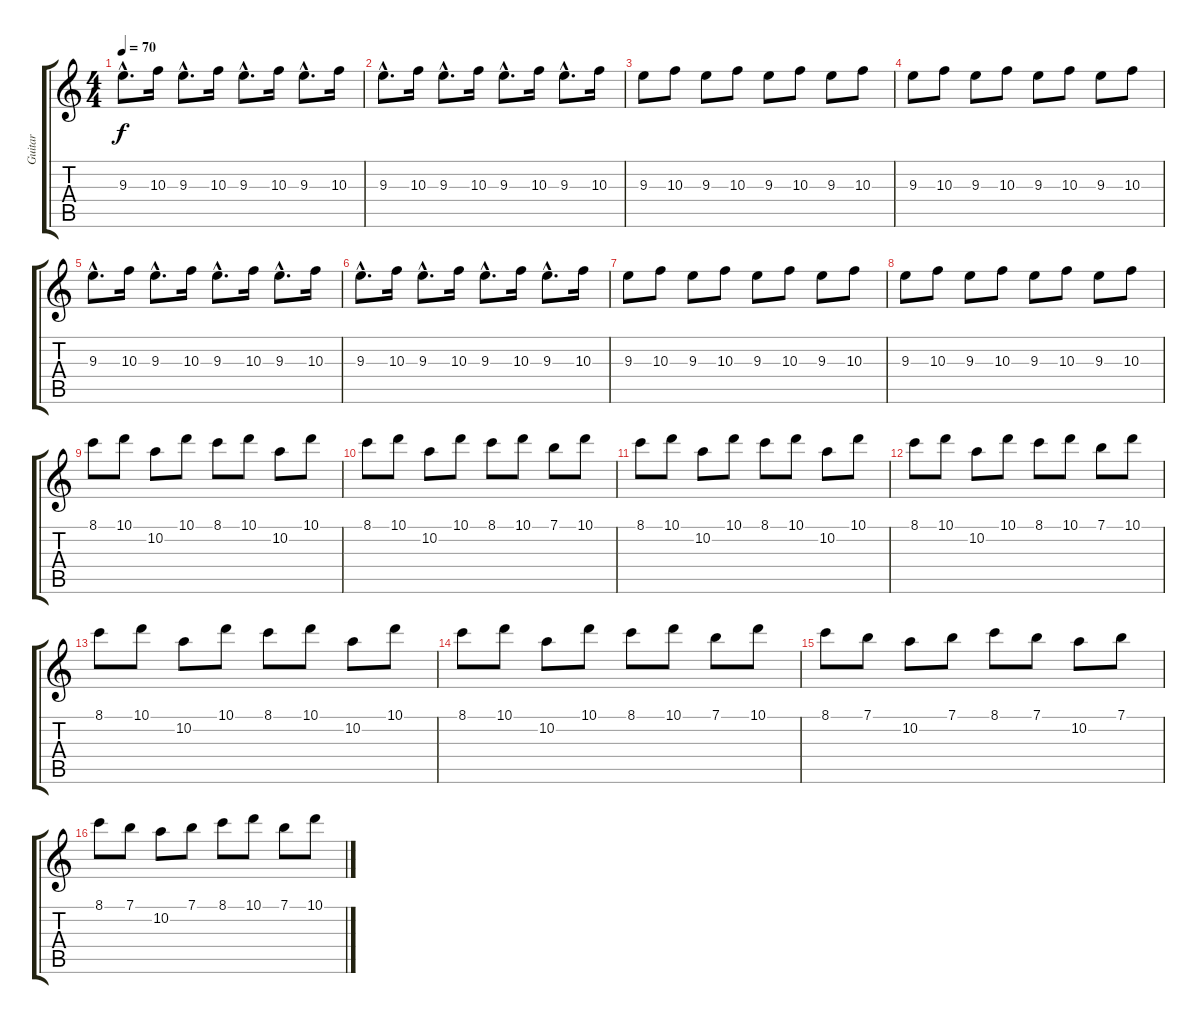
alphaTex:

\track ("Guitar" "Guitar") {instrument overdrivenguitar}
\staff {score tabs}
\tuning (E4 B3 G3 D3 A2 D2) {hide}
\ts (4 4)
\tempo 70
\clef g2
\ks c
9.3{hac}.8{d dy f} 10.3.16 9.3{hac}.8{d} 10.3.16 9.3{hac}.8{d} 10.3.16 9.3{hac}.8{d} 10.3.16 |
9.3{hac}.8{d} 10.3.16 9.3{hac}.8{d} 10.3.16 9.3{hac}.8{d} 10.3.16 9.3{hac}.8{d} 10.3.16 |
9.3.8 10.3.8 9.3.8 10.3.8 9.3.8 10.3.8 9.3.8 10.3.8 |
9.3.8 10.3.8 9.3.8 10.3.8 9.3.8 10.3.8 9.3.8 10.3.8 |
9.3{hac}.8{d} 10.3.16 9.3{hac}.8{d} 10.3.16 9.3{hac}.8{d} 10.3.16 9.3{hac}.8{d} 10.3.16 |
9.3{hac}.8{d} 10.3.16 9.3{hac}.8{d} 10.3.16 9.3{hac}.8{d} 10.3.16 9.3{hac}.8{d} 10.3.16 |
9.3.8 10.3.8 9.3.8 10.3.8 9.3.8 10.3.8 9.3.8 10.3.8 |
9.3.8 10.3.8 9.3.8 10.3.8 9.3.8 10.3.8 9.3.8 10.3.8 |
8.1.8 10.1.8 10.2.8 10.1.8 8.1.8 10.1.8 10.2.8 10.1.8 |
8.1.8 10.1.8 10.2.8 10.1.8 8.1.8 10.1.8 7.1.8 10.1.8 |
8.1.8 10.1.8 10.2.8 10.1.8 8.1.8 10.1.8 10.2.8 10.1.8 |
8.1.8 10.1.8 10.2.8 10.1.8 8.1.8 10.1.8 7.1.8 10.1.8 |
8.1.8 10.1.8 10.2.8 10.1.8 8.1.8 10.1.8 10.2.8 10.1.8 |
8.1.8 10.1.8 10.2.8 10.1.8 8.1.8 10.1.8 7.1.8 10.1.8 |
8.1.8 7.1.8 10.2.8 7.1.8 8.1.8 7.1.8 10.2.8 7.1.8 |
8.1.8 7.1.8 10.2.8 7.1.8 8.1.8 10.1.8 7.1.8 10.1.8
